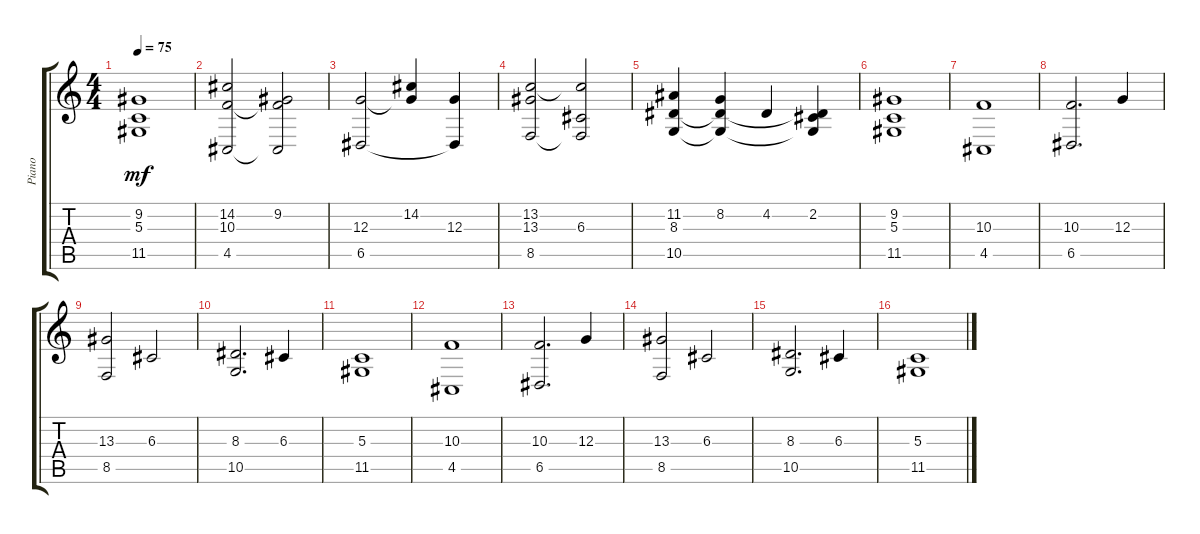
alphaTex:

\track ("Piano" "Piano") {instrument brightacousticpiano}
\staff {score tabs}
\tuning (E4 B3 G3 D3 A2 E2) {hide}
\ts (4 4)
\tempo 75
\clef g2
\ks c
(9.2 5.3 11.5).1{dy mf} |
(14.2 10.3 4.5).2 (9.2 10.3{t} 4.5{t}).2 |
(12.3 6.5).2 (14.2 12.3{t}).4 (12.3 6.5{t}).4 |
(13.2 13.3 8.5).2 (13.2{t} 6.3 8.5{t}).2 |
(11.2 8.3 10.5).4 (8.2 8.3{t} 10.5{t}).4 4.2.4 (2.2 8.3{t} 10.5{t}).4 |
(9.2 5.3 11.5).1 |
(10.3 4.5).1 |
(10.3 6.5).2{d} 12.3.4 |
(13.3 8.5).2 6.3.2 |
(8.3 10.5).2{d} 6.3.4 |
(5.3 11.5).1 |
(10.3 4.5).1 |
(10.3 6.5).2{d} 12.3.4 |
(13.3 8.5).2 6.3.2 |
(8.3 10.5).2{d} 6.3.4 |
(5.3 11.5).1
